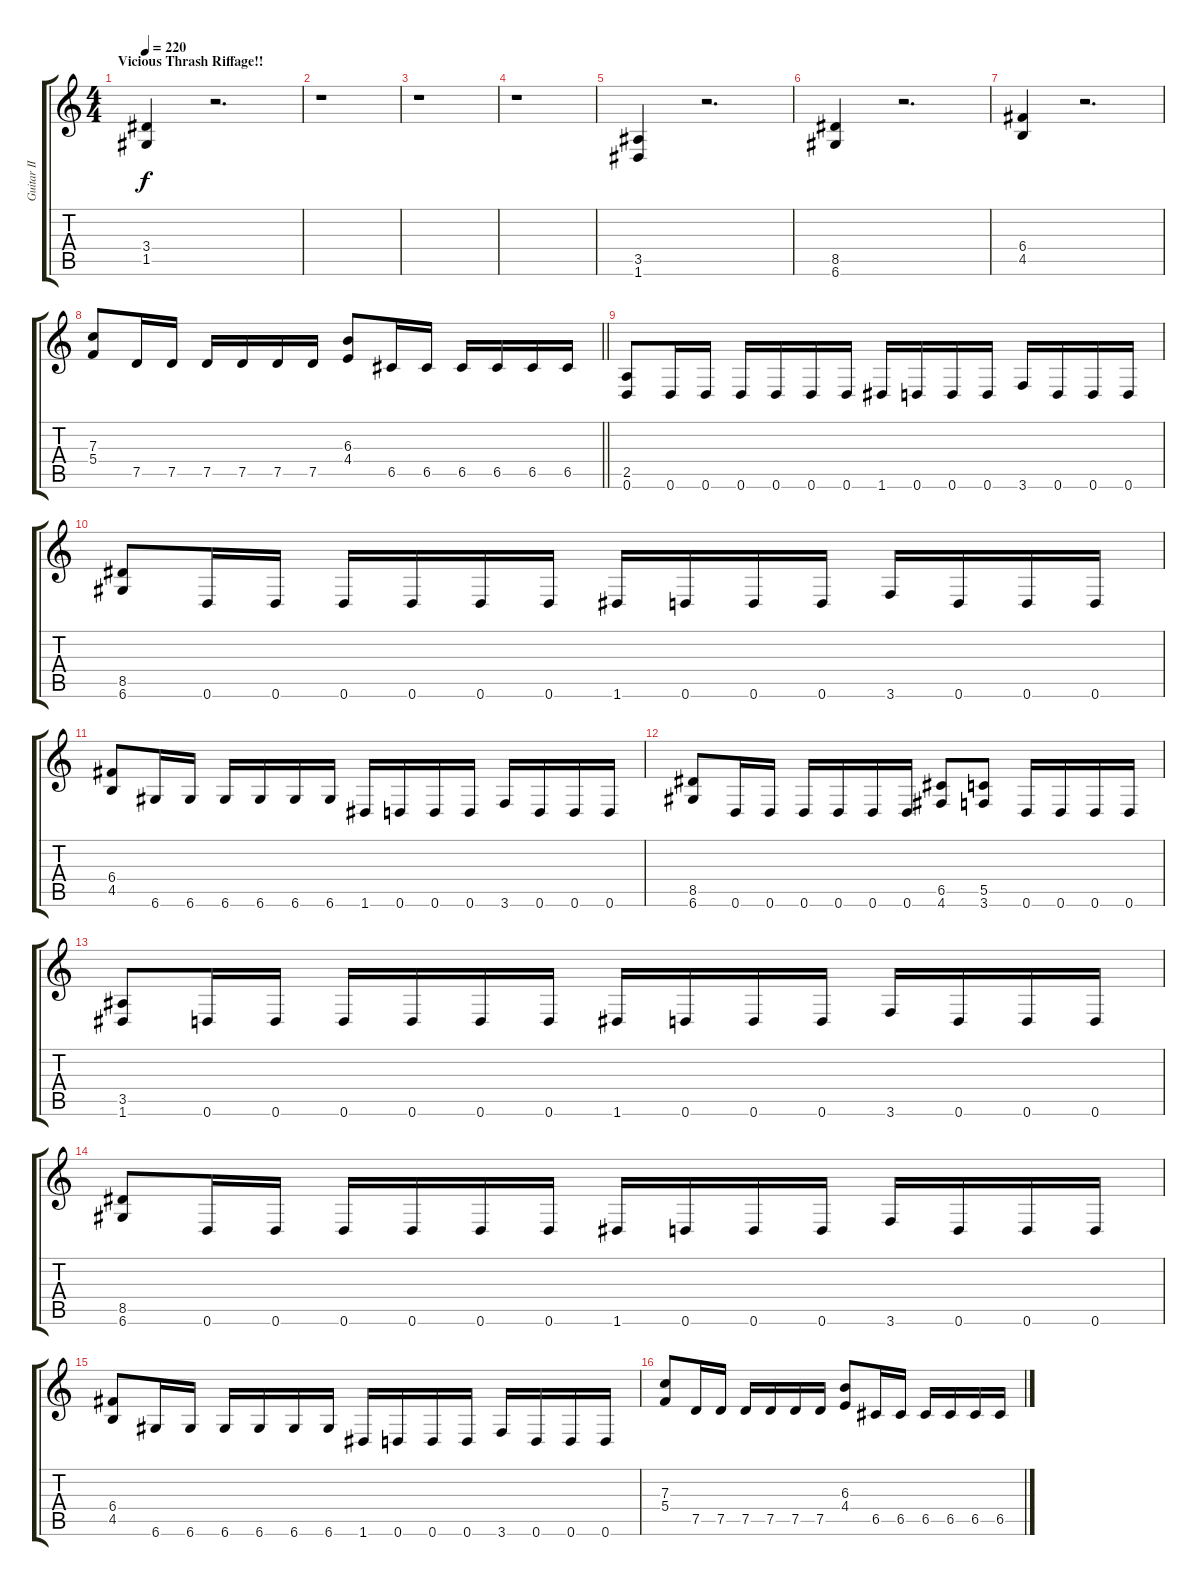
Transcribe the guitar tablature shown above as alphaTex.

\track ("Guitar II" "Guitar II") {instrument distortionguitar}
\staff {score tabs}
\tuning (D4 A3 F3 C3 G2 D2) {hide}
\ts (4 4)
\section ("" "Vicious Thrash Riffage!!")
\tempo 220
\clef g2
\ks c
(3.4 1.5).4{dy f} r.2{d} |
r.1 |
r.1 |
r.1 |
(3.5 1.6).4 r.2{d} |
(8.5 6.6).4 r.2{d} |
(6.4 4.5).4 r.2{d} |
\barLineRight lightlight
(7.3 5.4).8 7.5.16 7.5.16 7.5.16 7.5.16 7.5.16 7.5.16 (6.3 4.4).8 6.5.16 6.5.16 6.5.16 6.5.16 6.5.16 6.5.16 |
\section ("" "")
(2.5 0.6).8 0.6.16 0.6.16 0.6.16 0.6.16 0.6.16 0.6.16 1.6.16 0.6.16 0.6.16 0.6.16 3.6.16 0.6.16 0.6.16 0.6.16 |
(8.5 6.6).8 0.6.16 0.6.16 0.6.16 0.6.16 0.6.16 0.6.16 1.6.16 0.6.16 0.6.16 0.6.16 3.6.16 0.6.16 0.6.16 0.6.16 |
(6.4 4.5).8 6.6.16 6.6.16 6.6.16 6.6.16 6.6.16 6.6.16 1.6.16 0.6.16 0.6.16 0.6.16 3.6.16 0.6.16 0.6.16 0.6.16 |
(8.5 6.6).8 0.6.16 0.6.16 0.6.16 0.6.16 0.6.16 0.6.16 (6.5 4.6).8 (5.5 3.6).8 0.6.16 0.6.16 0.6.16 0.6.16 |
(3.5 1.6).8 0.6.16 0.6.16 0.6.16 0.6.16 0.6.16 0.6.16 1.6.16 0.6.16 0.6.16 0.6.16 3.6.16 0.6.16 0.6.16 0.6.16 |
(8.5 6.6).8 0.6.16 0.6.16 0.6.16 0.6.16 0.6.16 0.6.16 1.6.16 0.6.16 0.6.16 0.6.16 3.6.16 0.6.16 0.6.16 0.6.16 |
(6.4 4.5).8 6.6.16 6.6.16 6.6.16 6.6.16 6.6.16 6.6.16 1.6.16 0.6.16 0.6.16 0.6.16 3.6.16 0.6.16 0.6.16 0.6.16 |
(7.3 5.4).8 7.5.16 7.5.16 7.5.16 7.5.16 7.5.16 7.5.16 (6.3 4.4).8 6.5.16 6.5.16 6.5.16 6.5.16 6.5.16 6.5.16
